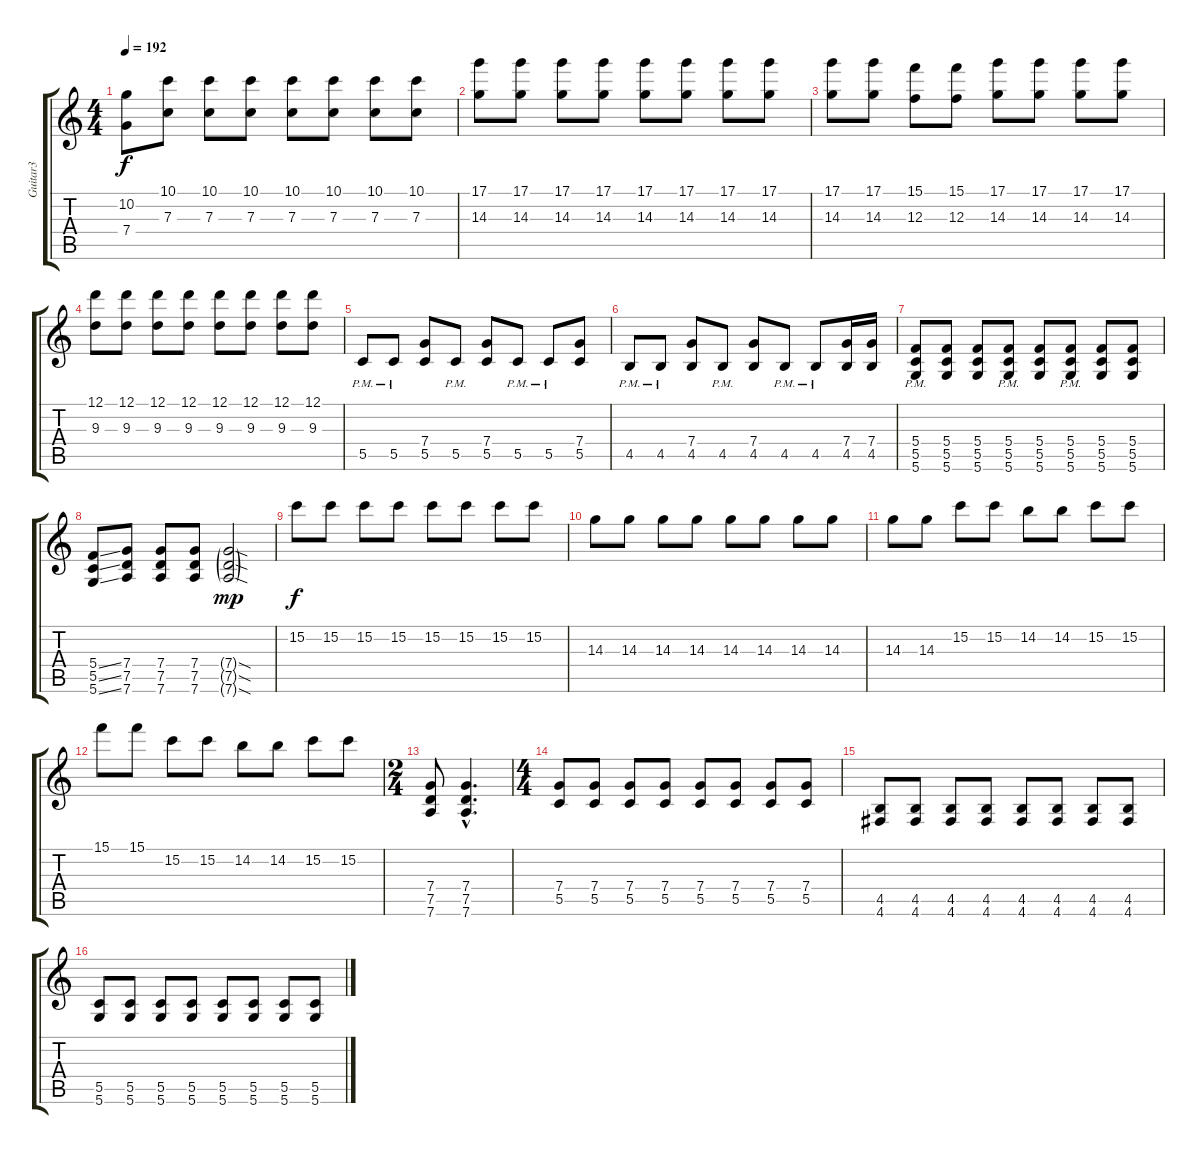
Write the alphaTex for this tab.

\track ("Guitar3" "Guitar3") {instrument distortionguitar}
\staff {score tabs}
\tuning (D4 A3 F3 C3 G2 D2) {hide}
\ts (4 4)
\tempo 192
\clef g2
\ks c
(10.2 7.4).8{dy f} (10.1 7.3).8 (10.1 7.3).8 (10.1 7.3).8 (10.1 7.3).8 (10.1 7.3).8 (10.1 7.3).8 (10.1 7.3).8 |
(17.1 14.3).8 (17.1 14.3).8 (17.1 14.3).8 (17.1 14.3).8 (17.1 14.3).8 (17.1 14.3).8 (17.1 14.3).8 (17.1 14.3).8 |
(17.1 14.3).8 (17.1 14.3).8 (15.1 12.3).8 (15.1 12.3).8 (17.1 14.3).8 (17.1 14.3).8 (17.1 14.3).8 (17.1 14.3).8 |
(12.1 9.3).8 (12.1 9.3).8 (12.1 9.3).8 (12.1 9.3).8 (12.1 9.3).8 (12.1 9.3).8 (12.1 9.3).8 (12.1 9.3).8 |
5.5{pm}.8 5.5{pm}.8 (7.4 5.5).8 5.5{pm}.8 (7.4 5.5).8 5.5{pm}.8 5.5{pm}.8 (7.4 5.5).8 |
4.5{pm}.8 4.5{pm}.8 (7.4 4.5).8 4.5{pm}.8 (7.4 4.5).8 4.5{pm}.8 4.5{pm}.8 (7.4 4.5).16 (7.4 4.5).16 |
(5.4{pm} 5.5 5.6).8 (5.4 5.5 5.6).8 (5.4 5.5 5.6).8 (5.4{pm} 5.5 5.6).8 (5.4 5.5 5.6).8 (5.4{pm} 5.5 5.6).8 (5.4 5.5 5.6).8 (5.4 5.5 5.6).8 |
(5.4{ss} 5.5{ss} 5.6{ss}).8 (7.4 7.5 7.6).8 (7.4 7.5 7.6).8 (7.4 7.5 7.6).8 (7.4{sod g} 7.5{sod g} 7.6{sod g}).2{dy mp} |
15.2.8{dy f} 15.2.8 15.2.8 15.2.8 15.2.8 15.2.8 15.2.8 15.2.8 |
14.3.8 14.3.8 14.3.8 14.3.8 14.3.8 14.3.8 14.3.8 14.3.8 |
14.3.8 14.3.8 15.2.8 15.2.8 14.2.8 14.2.8 15.2.8 15.2.8 |
15.1.8 15.1.8 15.2.8 15.2.8 14.2.8 14.2.8 15.2.8 15.2.8 |
\ts (2 4)
(7.4 7.5 7.6).8 (7.4{hac} 7.5{hac} 7.6{hac}).4{d} |
\ts (4 4)
(7.4 5.5).8 (7.4 5.5).8 (7.4 5.5).8 (7.4 5.5).8 (7.4 5.5).8 (7.4 5.5).8 (7.4 5.5).8 (7.4 5.5).8 |
(4.5 4.6).8 (4.5 4.6).8 (4.5 4.6).8 (4.5 4.6).8 (4.5 4.6).8 (4.5 4.6).8 (4.5 4.6).8 (4.5 4.6).8 |
(5.5 5.6).8 (5.5 5.6).8 (5.5 5.6).8 (5.5 5.6).8 (5.5 5.6).8 (5.5 5.6).8 (5.5 5.6).8 (5.5 5.6).8
